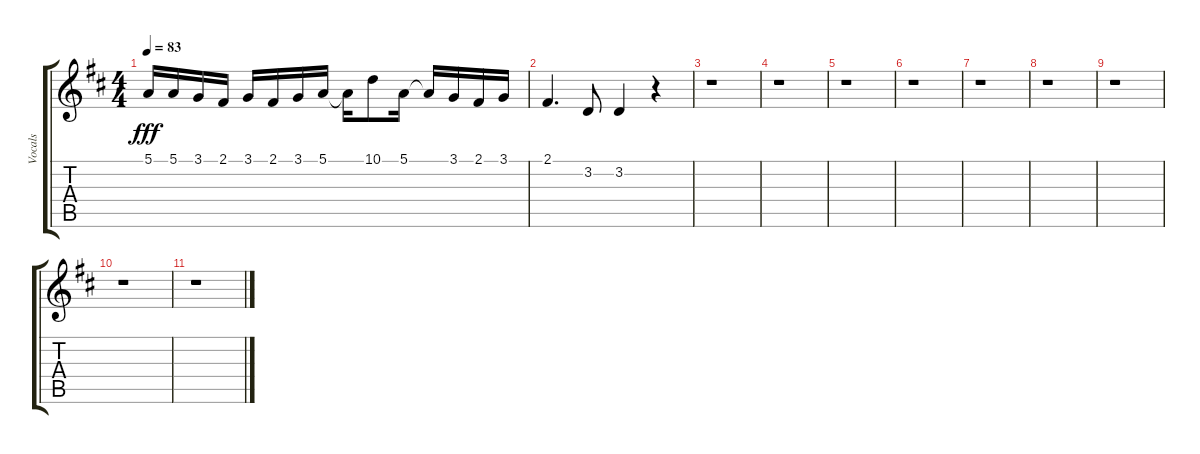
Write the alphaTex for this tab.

\track ("Vocals" "Vocals") {instrument voiceoohs}
\staff {score tabs}
\tuning (E4 B3 G3 D3 A2 E2) {hide}
\ts (4 4)
\tempo 83
\clef g2
\ks d
5.1{t}.16{dy fff} 5.1.16 3.1.16 2.1.16 3.1.16 2.1.16 3.1.16 5.1.16 5.1{t}.16 10.1.8 5.1.16 5.1{t}.16 3.1.16 2.1.16 3.1.16 |
2.1.4{d} 3.2.8 3.2.4 r.4 |
r.1 |
r.1 |
r.1 |
r.1 |
r.1 |
r.1{volume 0} |
r.1 |
r.1 |
r.1
